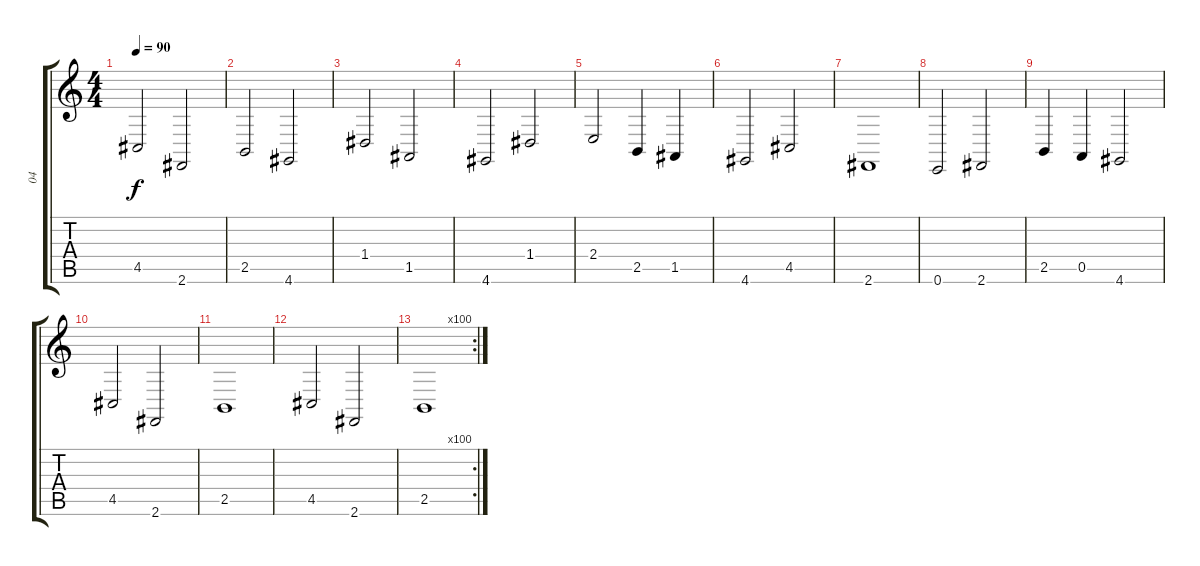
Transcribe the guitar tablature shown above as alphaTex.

\track ("04" "04") {instrument stringensemble1}
\staff {score tabs}
\tuning (E4 B3 G3 D3 A2 E2) {hide}
\ts (4 4)
\tempo 90
\clef g2
\ks c
4.5.2{dy f} 2.6.2 |
2.5.2 4.6.2 |
1.4.2 1.5.2 |
4.6.2 1.4.2 |
2.4.2 2.5.4 1.5.4 |
4.6.2 4.5.2 |
2.6.1 |
0.6.2 2.6.2 |
2.5.4 0.5.4 4.6.2 |
4.5.2 2.6.2 |
2.5.1 |
4.5.2 2.6.2 |
\rc 100
2.5.1
